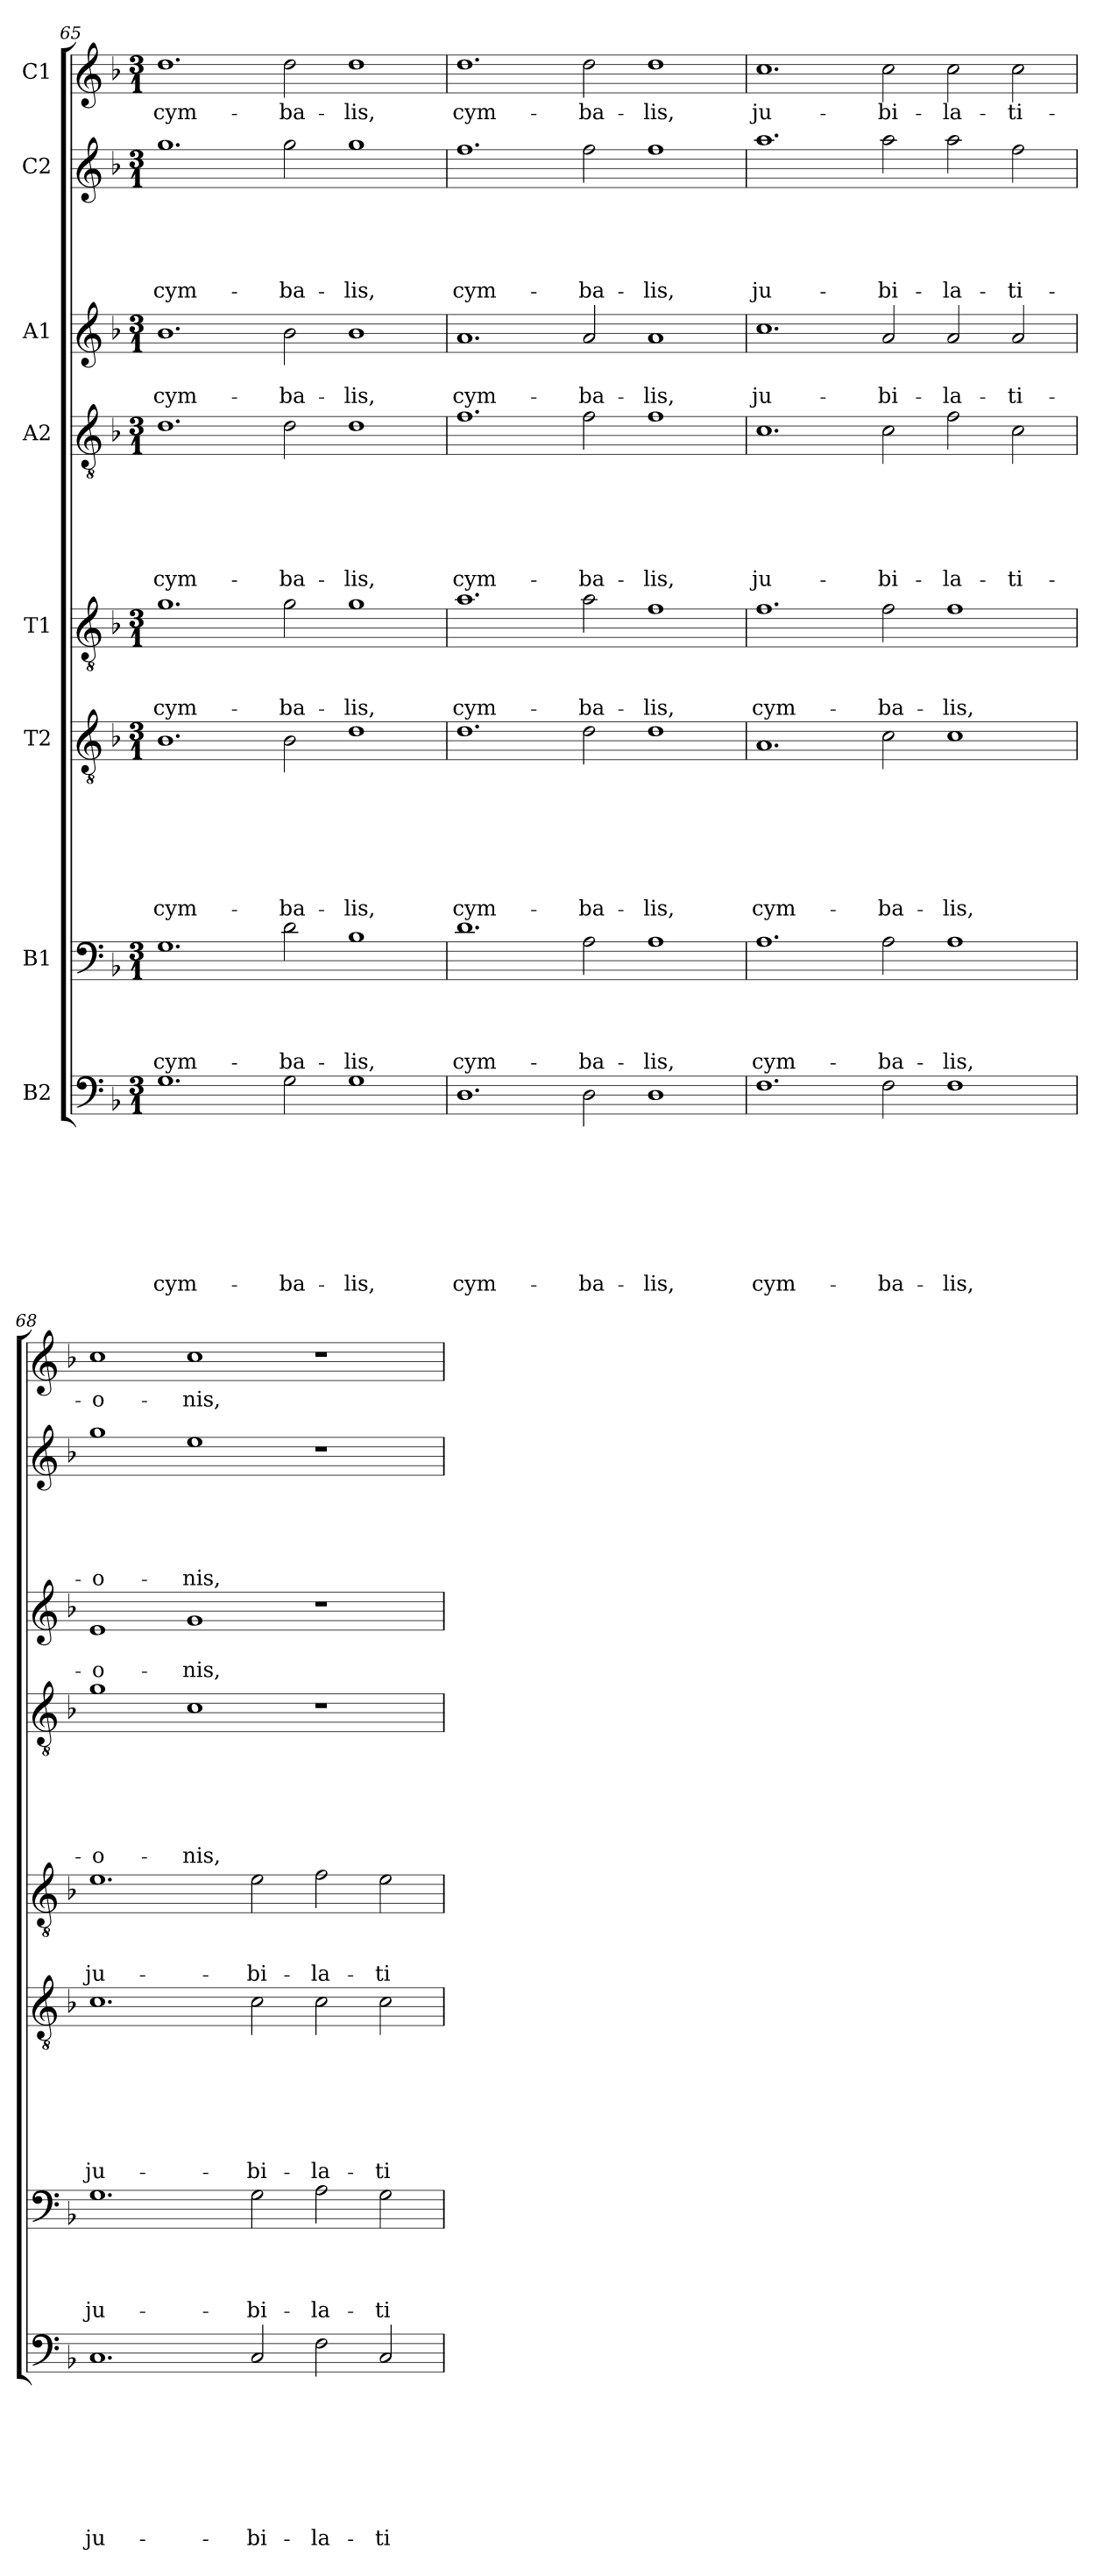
**kern	**text	**text	**text	**text	**text	**text	**text	**text	**kern	**text	**text	**text	**text	**kern	**text	**text	**text	**text	**text	**text	**text	**kern	**text	**text	**text	**kern	**text	**text	**text	**text	**text	**text	**kern	**text	**text	**kern	**text	**text	**text	**text	**text	**kern	**text
*part8	*part8	*part8	*part8	*part8	*part8	*part8	*part8	*part8	*part7	*part7	*part7	*part7	*part7	*part6	*part6	*part6	*part6	*part6	*part6	*part6	*part6	*part5	*part5	*part5	*part5	*part4	*part4	*part4	*part4	*part4	*part4	*part4	*part3	*part3	*part3	*part2	*part2	*part2	*part2	*part2	*part2	*part1	*part1
*staff8	*staff8	*staff8	*staff8	*staff8	*staff8	*staff8	*staff8	*staff8	*staff7	*staff7	*staff7	*staff7	*staff7	*staff6	*staff6	*staff6	*staff6	*staff6	*staff6	*staff6	*staff6	*staff5	*staff5	*staff5	*staff5	*staff4	*staff4	*staff4	*staff4	*staff4	*staff4	*staff4	*staff3	*staff3	*staff3	*staff2	*staff2	*staff2	*staff2	*staff2	*staff2	*staff1	*staff1
*I"B2	*	*	*	*	*	*	*	*	*I"B1	*	*	*	*	*I"T2	*	*	*	*	*	*	*	*I"T1	*	*	*	*I"A2	*	*	*	*	*	*	*I"A1	*	*	*I"C2	*	*	*	*	*	*I"C1	*
*clefF4	*	*	*	*	*	*	*	*	*clefF4	*	*	*	*	*clefGv2	*	*	*	*	*	*	*	*clefGv2	*	*	*	*clefGv2	*	*	*	*	*	*	*clefG2	*	*	*clefG2	*	*	*	*	*	*clefG2	*
*k[b-]	*	*	*	*	*	*	*	*	*k[b-]	*	*	*	*	*k[b-]	*	*	*	*	*	*	*	*k[b-]	*	*	*	*k[b-]	*	*	*	*	*	*	*k[b-]	*	*	*k[b-]	*	*	*	*	*	*k[b-]	*
*d:	*	*	*	*	*	*	*	*	*d:	*	*	*	*	*d:	*	*	*	*	*	*	*	*d:	*	*	*	*d:	*	*	*	*	*	*	*d:	*	*	*d:	*	*	*	*	*	*d:	*
*M3/1	*	*	*	*	*	*	*	*	*M3/1	*	*	*	*	*M3/1	*	*	*	*	*	*	*	*M3/1	*	*	*	*M3/1	*	*	*	*	*	*	*M3/1	*	*	*M3/1	*	*	*	*	*	*M3/1	*
=65	=65	=65	=65	=65	=65	=65	=65	=65	=65	=65	=65	=65	=65	=65	=65	=65	=65	=65	=65	=65	=65	=65	=65	=65	=65	=65	=65	=65	=65	=65	=65	=65	=65	=65	=65	=65	=65	=65	=65	=65	=65	=65	=65
!	!	!	!	!	!	!	!	!LO:LY:b	!	!	!	!	!LO:LY:b	!	!	!	!	!	!	!	!LO:LY:b	!	!	!	!LO:LY:b	!	!	!	!	!	!	!LO:LY:b	!	!	!LO:LY:b	!	!	!	!	!	!LO:LY:b	!	!LO:LY:b
1.G	.	.	.	.	.	.	.	cym-	1.G	.	.	.	cym-	1.B-	.	.	.	.	.	.	cym-	1.g	.	.	cym-	1.d	.	.	.	.	.	cym-	1.b-	.	cym-	1.gg	.	.	.	.	cym-	1.dd	cym-
!	!	!	!	!	!	!	!	!LO:LY:b	!	!	!	!	!LO:LY:b	!	!	!	!	!	!	!	!LO:LY:b	!	!	!	!LO:LY:b	!	!	!	!	!	!	!LO:LY:b	!	!	!LO:LY:b	!	!	!	!	!	!LO:LY:b	!	!LO:LY:b
2G\	.	.	.	.	.	.	.	-ba-	2d\	.	.	.	-ba-	2B-\	.	.	.	.	.	.	-ba-	2g\	.	.	-ba-	2d\	.	.	.	.	.	-ba-	2b-\	.	-ba-	2gg\	.	.	.	.	-ba-	2dd\	-ba-
!	!	!	!	!	!	!	!	!LO:LY:b	!	!	!	!	!LO:LY:b	!	!	!	!	!	!	!	!LO:LY:b	!	!	!	!LO:LY:b	!	!	!	!	!	!	!LO:LY:b	!	!	!LO:LY:b	!	!	!	!	!	!LO:LY:b	!	!LO:LY:b
1G	.	.	.	.	.	.	.	-lis,	1B-	.	.	.	-lis,	1d	.	.	.	.	.	.	-lis,	1g	.	.	-lis,	1d	.	.	.	.	.	-lis,	1b-	.	-lis,	1gg	.	.	.	.	-lis,	1dd	-lis,
=66	=66	=66	=66	=66	=66	=66	=66	=66	=66	=66	=66	=66	=66	=66	=66	=66	=66	=66	=66	=66	=66	=66	=66	=66	=66	=66	=66	=66	=66	=66	=66	=66	=66	=66	=66	=66	=66	=66	=66	=66	=66	=66	=66
!	!	!	!	!	!	!	!	!LO:LY:b	!	!	!	!	!LO:LY:b	!	!	!	!	!	!	!	!LO:LY:b	!	!	!	!LO:LY:b	!	!	!	!	!	!	!LO:LY:b	!	!	!LO:LY:b	!	!	!	!	!	!LO:LY:b	!	!LO:LY:b
1.D	.	.	.	.	.	.	.	cym-	1.d	.	.	.	cym-	1.d	.	.	.	.	.	.	cym-	1.a	.	.	cym-	1.f	.	.	.	.	.	cym-	1.a	.	cym-	1.ff	.	.	.	.	cym-	1.dd	cym-
!	!	!	!	!	!	!	!	!LO:LY:b	!	!	!	!	!LO:LY:b	!	!	!	!	!	!	!	!LO:LY:b	!	!	!	!LO:LY:b	!	!	!	!	!	!	!LO:LY:b	!	!	!LO:LY:b	!	!	!	!	!	!LO:LY:b	!	!LO:LY:b
2D\	.	.	.	.	.	.	.	-ba-	2A\	.	.	.	-ba-	2d\	.	.	.	.	.	.	-ba-	2a\	.	.	-ba-	2f\	.	.	.	.	.	-ba-	2a/	.	-ba-	2ff\	.	.	.	.	-ba-	2dd\	-ba-
!	!	!	!	!	!	!	!	!LO:LY:b	!	!	!	!	!LO:LY:b	!	!	!	!	!	!	!	!LO:LY:b	!	!	!	!LO:LY:b	!	!	!	!	!	!	!LO:LY:b	!	!	!LO:LY:b	!	!	!	!	!	!LO:LY:b	!	!LO:LY:b
1D	.	.	.	.	.	.	.	-lis,	1A	.	.	.	-lis,	1d	.	.	.	.	.	.	-lis,	1f	.	.	-lis,	1f	.	.	.	.	.	-lis,	1a	.	-lis,	1ff	.	.	.	.	-lis,	1dd	-lis,
=67	=67	=67	=67	=67	=67	=67	=67	=67	=67	=67	=67	=67	=67	=67	=67	=67	=67	=67	=67	=67	=67	=67	=67	=67	=67	=67	=67	=67	=67	=67	=67	=67	=67	=67	=67	=67	=67	=67	=67	=67	=67	=67	=67
!	!	!	!	!	!	!	!	!LO:LY:b	!	!	!	!	!LO:LY:b	!	!	!	!	!	!	!	!LO:LY:b	!	!	!	!LO:LY:b	!	!	!	!	!	!	!LO:LY:b	!	!	!LO:LY:b	!	!	!	!	!	!LO:LY:b	!	!LO:LY:b
1.F	.	.	.	.	.	.	.	cym-	1.A	.	.	.	cym-	1.A	.	.	.	.	.	.	cym-	1.f	.	.	cym-	1.c	.	.	.	.	.	ju-	1.cc	.	ju-	1.aa	.	.	.	.	ju-	1.cc	ju-
!	!	!	!	!	!	!	!	!LO:LY:b	!	!	!	!	!LO:LY:b	!	!	!	!	!	!	!	!LO:LY:b	!	!	!	!LO:LY:b	!	!	!	!	!	!	!LO:LY:b	!	!	!LO:LY:b	!	!	!	!	!	!LO:LY:b	!	!LO:LY:b
2F\	.	.	.	.	.	.	.	-ba-	2A\	.	.	.	-ba-	2c\	.	.	.	.	.	.	-ba-	2f\	.	.	-ba-	2c\	.	.	.	.	.	-bi-	2a/	.	-bi-	2aa\	.	.	.	.	-bi-	2cc\	-bi-
!	!	!	!	!	!	!	!	!LO:LY:b	!	!	!	!	!LO:LY:b	!	!	!	!	!	!	!	!LO:LY:b	!	!	!	!LO:LY:b	!	!	!	!	!	!	!LO:LY:b	!	!	!LO:LY:b	!	!	!	!	!	!LO:LY:b	!	!LO:LY:b
1F	.	.	.	.	.	.	.	-lis,	1A	.	.	.	-lis,	1c	.	.	.	.	.	.	-lis,	1f	.	.	-lis,	2f\	.	.	.	.	.	-la-	2a/	.	-la-	2aa\	.	.	.	.	-la-	2cc\	-la-
!	!	!	!	!	!	!	!	!	!	!	!	!	!	!	!	!	!	!	!	!	!	!	!	!	!	!	!	!	!	!	!	!LO:LY:b	!	!	!LO:LY:b	!	!	!	!	!	!LO:LY:b	!	!LO:LY:b
.	.	.	.	.	.	.	.	.	.	.	.	.	.	.	.	.	.	.	.	.	.	.	.	.	.	2c\	.	.	.	.	.	-ti-	2a/	.	-ti-	2ff\	.	.	.	.	-ti-	2cc\	-ti-
=68	=68	=68	=68	=68	=68	=68	=68	=68	=68	=68	=68	=68	=68	=68	=68	=68	=68	=68	=68	=68	=68	=68	=68	=68	=68	=68	=68	=68	=68	=68	=68	=68	=68	=68	=68	=68	=68	=68	=68	=68	=68	=68	=68
!	!	!	!	!	!	!	!	!LO:LY:b	!	!	!	!	!LO:LY:b	!	!	!	!	!	!	!	!LO:LY:b	!	!	!	!LO:LY:b	!	!	!	!	!	!	!LO:LY:b	!	!	!LO:LY:b	!	!	!	!	!	!LO:LY:b	!	!LO:LY:b
1.C	.	.	.	.	.	.	.	ju-	1.G	.	.	.	ju-	1.c	.	.	.	.	.	.	ju-	1.e	.	.	ju-	1g	.	.	.	.	.	-o-	1e	.	-o-	1gg	.	.	.	.	-o-	1cc	-o-
!	!	!	!	!	!	!	!	!	!	!	!	!	!	!	!	!	!	!	!	!	!	!	!	!	!	!	!	!	!	!	!	!LO:LY:b	!	!	!LO:LY:b	!	!	!	!	!	!LO:LY:b	!	!LO:LY:b
.	.	.	.	.	.	.	.	.	.	.	.	.	.	.	.	.	.	.	.	.	.	.	.	.	.	1c	.	.	.	.	.	-nis,	1g	.	-nis,	1ee	.	.	.	.	-nis,	1cc	-nis,
!	!	!	!	!	!	!	!	!LO:LY:b	!	!	!	!	!LO:LY:b	!	!	!	!	!	!	!	!LO:LY:b	!	!	!	!LO:LY:b	!	!	!	!	!	!	!	!	!	!	!	!	!	!	!	!	!	!
2C/	.	.	.	.	.	.	.	-bi-	2G\	.	.	.	-bi-	2c\	.	.	.	.	.	.	-bi-	2e\	.	.	-bi-	.	.	.	.	.	.	.	.	.	.	.	.	.	.	.	.	.	.
!	!	!	!	!	!	!	!	!LO:LY:b	!	!	!	!	!LO:LY:b	!	!	!	!	!	!	!	!LO:LY:b	!	!	!	!LO:LY:b	!	!	!	!	!	!	!	!	!	!	!	!	!	!	!	!	!	!
2F\	.	.	.	.	.	.	.	-la-	2A\	.	.	.	-la-	2c\	.	.	.	.	.	.	-la-	2f\	.	.	-la-	1r	.	.	.	.	.	.	1r	.	.	1r	.	.	.	.	.	1r	.
!	!	!	!	!	!	!	!	!LO:LY:b	!	!	!	!	!LO:LY:b	!	!	!	!	!	!	!	!LO:LY:b	!	!	!	!LO:LY:b	!	!	!	!	!	!	!	!	!	!	!	!	!	!	!	!	!	!
2C/	.	.	.	.	.	.	.	-ti-	2G\	.	.	.	-ti-	2c\	.	.	.	.	.	.	-ti-	2e\	.	.	-ti-	.	.	.	.	.	.	.	.	.	.	.	.	.	.	.	.	.	.
=	=	=	=	=	=	=	=	=	=	=	=	=	=	=	=	=	=	=	=	=	=	=	=	=	=	=	=	=	=	=	=	=	=	=	=	=	=	=	=	=	=	=	=
*-	*-	*-	*-	*-	*-	*-	*-	*-	*-	*-	*-	*-	*-	*-	*-	*-	*-	*-	*-	*-	*-	*-	*-	*-	*-	*-	*-	*-	*-	*-	*-	*-	*-	*-	*-	*-	*-	*-	*-	*-	*-	*-	*-
